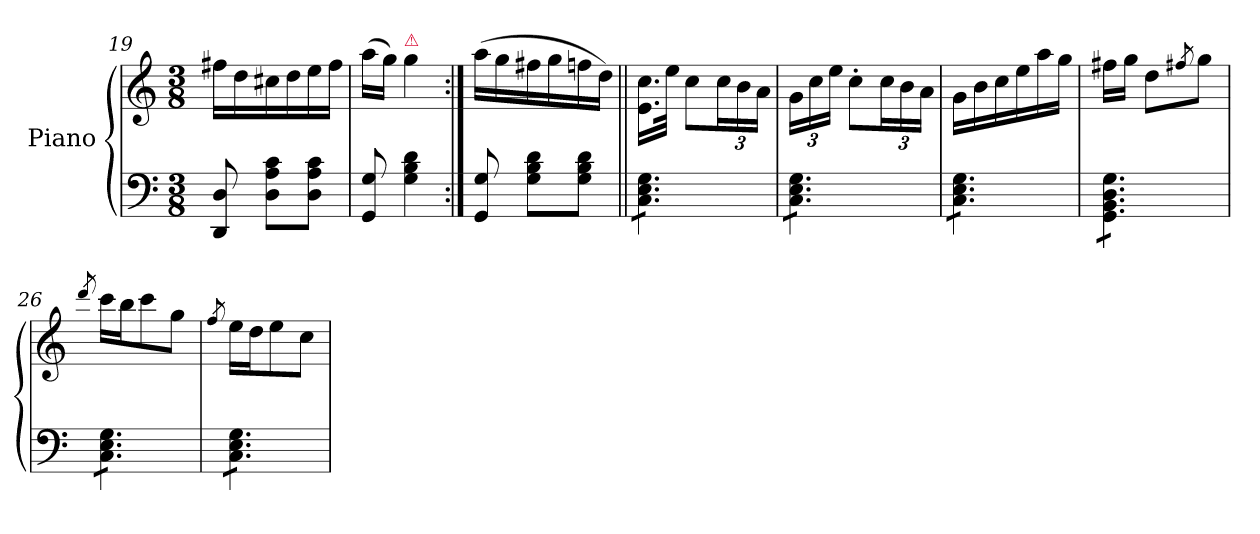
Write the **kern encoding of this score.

**kern	**kern
*part2	*part1
*staff2	*staff1
*I"Piano	*I"Piano
*clefF4	*clefG2
*k[]	*k[]
*C:	*C:
*M3/8	*M3/8
=19	=19
8DD/ 8D/	16ff#X\LL
.	16dd\
8D\ 8A\ 8c\L	16cc#X\
.	16dd\
8D\ 8A\ 8c\J	16ee\
.	16ff#\JJ
=20	=20
8GG/ 8G/	(16aa\LL
.	16gg\JJ)
!	!LO:TX:a:color=crimson:t=⚠
4G\ 4B\ 4d\	4gg\
=21:|!	=21:|!
8GG/ 8G/	(16aa\LL
.	16gg\
8G\ 8B\ 8d\L	16ff#X\
.	16gg\
8G\ 8B\ 8d\J	16ffn\
.	16dd\JJ)
=22||	=22||
*tremolo	*
8C\ 8E\ 8G\L	16.e\ 16.cc\LL
.	32ee\JJk
8C\ 8E\ 8G\	8cc\L
8C\ 8E\ 8G\J	24cc\L
.	24b\
.	24a\JJ
=23	=23
8C\ 8E\ 8G\L	24g\LL
.	24cc\
.	24ee\JJ
8C\ 8E\ 8G\	8cc'\L
8C\ 8E\ 8G\J	24cc\L
.	24b\
.	24a\JJ
=24	=24
8C\ 8E\ 8G\L	16g\LL
.	16b\
8C\ 8E\ 8G\	16cc\
.	16ee\
8C\ 8E\ 8G\J	16aa\
.	16gg\JJ
=25	=25
8GG\ 8BB\ 8D\ 8G\L	16ff#X\LL
.	16gg\JJ
8GG\ 8BB\ 8D\ 8G\	8dd\L
.	8qff#X/
8GG\ 8BB\ 8D\ 8G\J	8gg\J
=26	=26
.	8qddd/
8C\ 8E\ 8G\L	16ccc\LL
.	16bb\J
8C\ 8E\ 8G\	8ccc\
8C\ 8E\ 8G\J	8gg\J
=27	=27
.	8qff/
8C\ 8E\ 8G\L	16ee\LL
.	16dd\J
8C\ 8E\ 8G\	8ee\
8C\ 8E\ 8G\J	8cc\J
*Xtremolo	*
=	=
*-	*-
